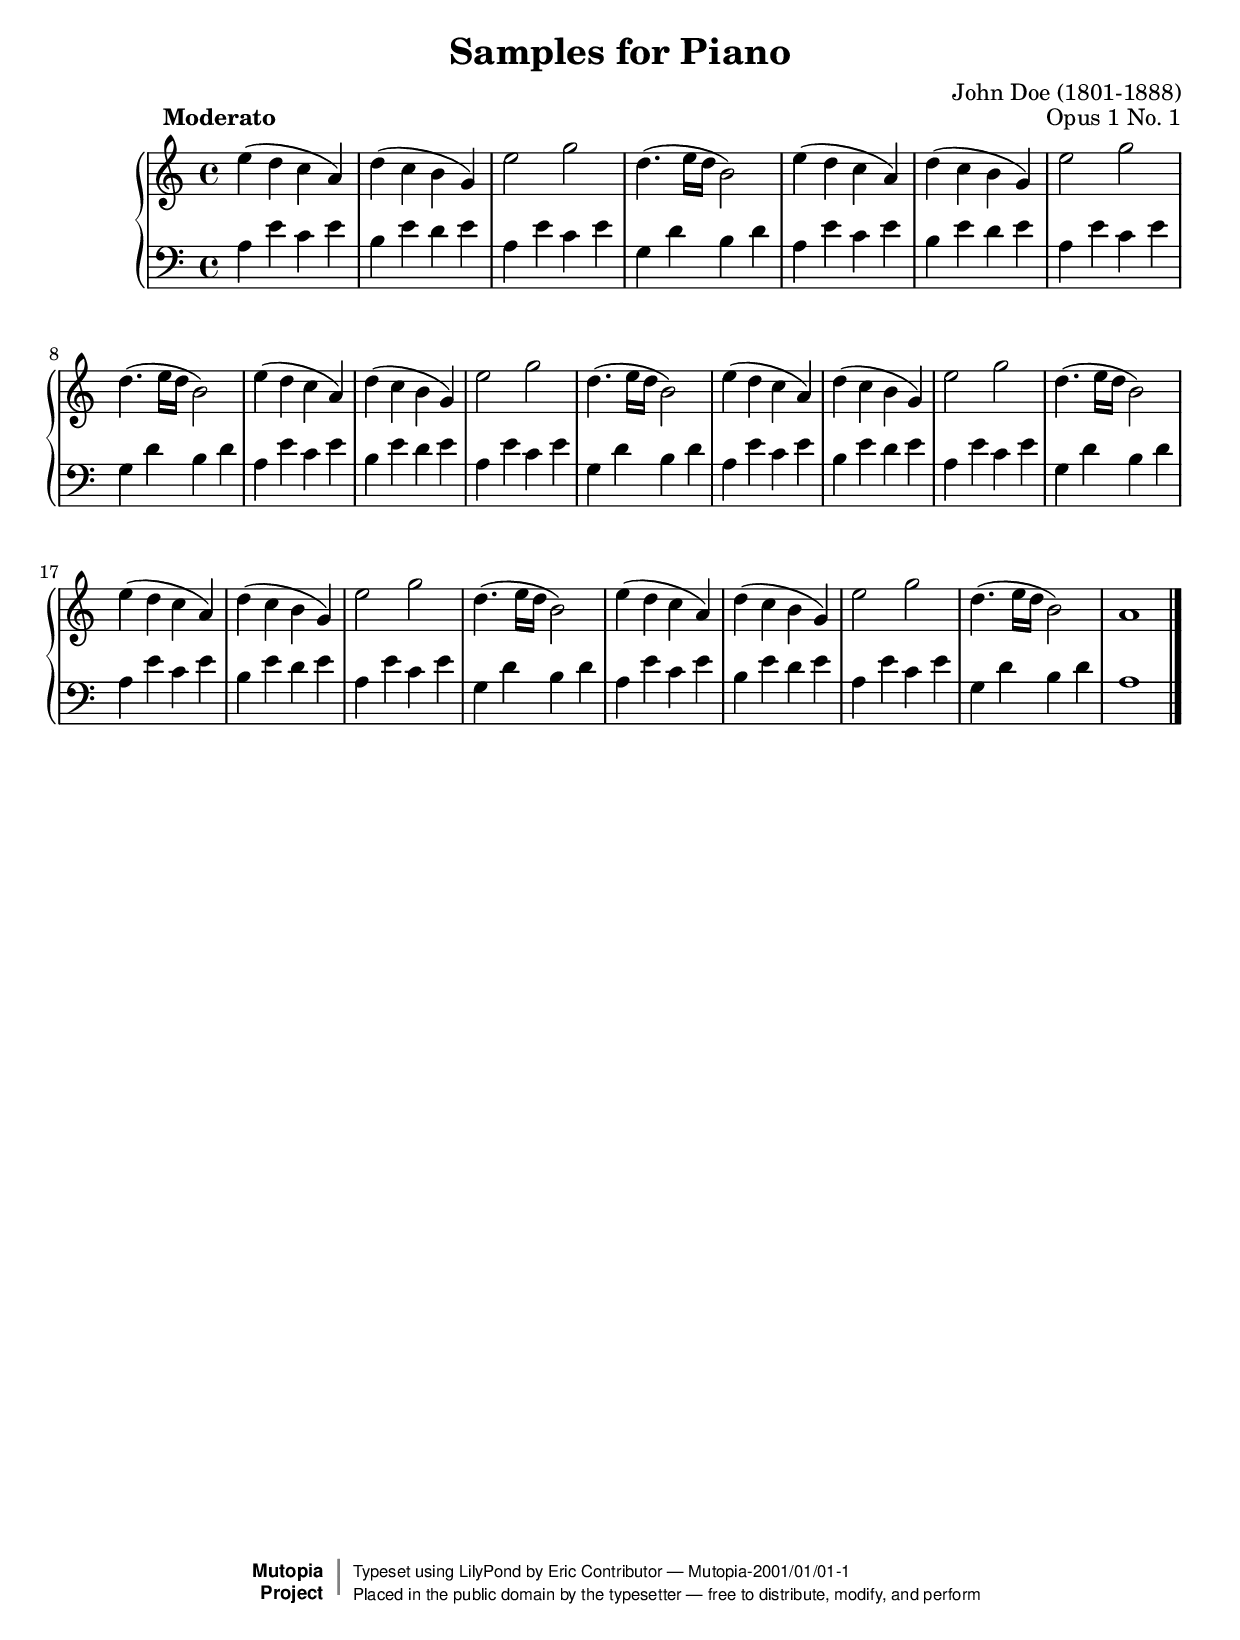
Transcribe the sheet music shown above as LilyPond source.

\version "2.18.2"

%%--------------------------------------------------------------------
% Mutopia Project
% LilyPond template for collections
% 
% This source file compiles a single piece for individual publication
%
%%--------------------------------------------------------------------


%---------------------------------------------------------------------
%  Paper-size setting must be commented out or deleted upon submission.
%  LilyPond engraves to paper size A4 by default.
%  Uncomment the setting below to validate your typesetting
%  in "letter" sizing.
%  Mutopia publishes both A4 and letter-sized versions.
%---------------------------------------------------------------------
% #(set-default-paper-size "letter")


%--Default staff size is 20
%--The staff size used here for the individual piece should match
%--the size used for the collection book.
#(set-global-staff-size 20)

% set custom name for output files (defaults to source-file prefix if omitted)
\bookOutputName "doe-op1-no1"

\version "2.18.2"

%%--------------------------------------------------------------------
% Mutopia Project
% LilyPond template for collections
% 
% This source file includes header statement and paper settings
% used for book and individual publishing
%
% Do not compile
%
%%--------------------------------------------------------------------

%---------------------------------------------------------------------
%--Refer to http://www.mutopiaproject.org/contribute.html
%--for usage and possible values for header variables.
%---------------------------------------------------------------------
\header {
    title = "Samples for Piano"
    piece = "Moderato"
    composer = "John Doe (1801-1888)"
    opus = "Opus 1 No. 1"
    date = "1825"
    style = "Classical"
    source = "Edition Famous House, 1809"

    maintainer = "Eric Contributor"
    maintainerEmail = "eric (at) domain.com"
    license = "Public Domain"

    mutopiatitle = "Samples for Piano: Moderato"
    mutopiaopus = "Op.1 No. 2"
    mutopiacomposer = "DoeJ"
    %--A list of instruments can be found at http://www.mutopiaproject.org/browse.html#byInstrument
    %--Multiple instruments are listed between quotes separated by a comma
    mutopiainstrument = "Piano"


    % Footer, tagline, and copyright blocks are included here for reference
    % and spacing purposes only.  There's no need to change these.
    % These blocks will be overridden by Mutopia during the publishing process.
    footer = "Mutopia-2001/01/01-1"
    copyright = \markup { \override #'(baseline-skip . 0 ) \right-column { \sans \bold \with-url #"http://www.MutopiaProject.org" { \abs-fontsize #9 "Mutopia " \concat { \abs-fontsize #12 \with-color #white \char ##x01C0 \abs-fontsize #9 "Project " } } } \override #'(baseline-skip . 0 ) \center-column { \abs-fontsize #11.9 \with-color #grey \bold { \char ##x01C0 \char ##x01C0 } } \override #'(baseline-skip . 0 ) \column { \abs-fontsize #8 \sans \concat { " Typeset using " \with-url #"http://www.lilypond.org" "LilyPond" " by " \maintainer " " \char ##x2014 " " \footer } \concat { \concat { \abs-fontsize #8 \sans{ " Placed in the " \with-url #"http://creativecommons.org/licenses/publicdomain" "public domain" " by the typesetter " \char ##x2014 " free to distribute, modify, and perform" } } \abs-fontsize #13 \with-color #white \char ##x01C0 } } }
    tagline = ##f
}

\paper {
    top-margin = 15\mm                              %-minimum top-margin: 8mm
    top-markup-spacing.basic-distance = #6         %-dist. from bottom of top margin to the first markup/title
    markup-system-spacing.basic-distance = #5      %-dist. from header/title to first system
    top-system-spacing.basic-distance = #12        %-dist. from top margin to system in pages with no titles
    %last-bottom-spacing.basic-distance = #12      %-pads music from copyright block on one-page scores only
    
    % Aligns "piece" title with indented first system
    scoreTitleMarkup = \markup { \column {
                                           \on-the-fly \print-all-headers { \bookTitleMarkup \hspace #1 }
                                           \fill-line {
                                             \concat { \abs-fontsize #10 \hspace #10
                                                       \bold \fromproperty #'header:piece }
                                             \fromproperty #'header:opus }
                                 }
    }
}


\version "2.18.2"

\version "2.18.2"

%%-------------------------------------------------------------------------------------------------
% Mutopia Project
% LilyPond template for collections
%%-------------------------------------------------------------------------------------------------
%
% This source file needs to includes all definitions needed to compile the corresponding
% individual piece.
%
% To improve the maintainability of the collection, it's advantageous to use consistent definitions
% and naming convention throughout the collection.
%
% The template, however, allows the user to redefine variable names common to other individual 
% pieces.
%
% Do not compile
%
%%-------------------------------------------------------------------------------------------------

%--------Collection-wide definitions
staffUp = \change Staff = "upper"
staffDown = \change Staff = "lower"
tupletBracketOff = \override TupletBracket.bracket-visibility = ##f

%--------Definitions with collection-wide names, redefined for each piece
global = {
  \key a \minor
  \time 4/4
}

%--------Definitions specific to this piece


upperStaff =   \relative c'' {
  \repeat unfold 6 { 
    e4( d c a)
    d4( c b g)
    e'2 g
    d4.( e16 d b2)
  }
  a1
}

lowerStaff = \relative a' {
  \repeat unfold 6 {
    a,4 e'c e
    b4 e d e
    a,4 e'c e
    g,4 d'b d
  }
  a1 \bar "|."
}

\version "2.18.2"

%-------Typeset music and generate midi
\score {
    \context PianoStaff <<
        %-Midi instrument values at 
        % http://lilypond.org/doc/v2.18/Documentation/snippets/midi#midi-demo-midiinstruments
        \set PianoStaff.midiInstrument = "acoustic grand"
        \new Staff = "upper" { \clef treble \global \upperStaff }
        \new Staff = "lower" { \clef bass \global \lowerStaff }
    >>
    \layout{ }
    \midi  { \tempo 4 = 90 }
}

